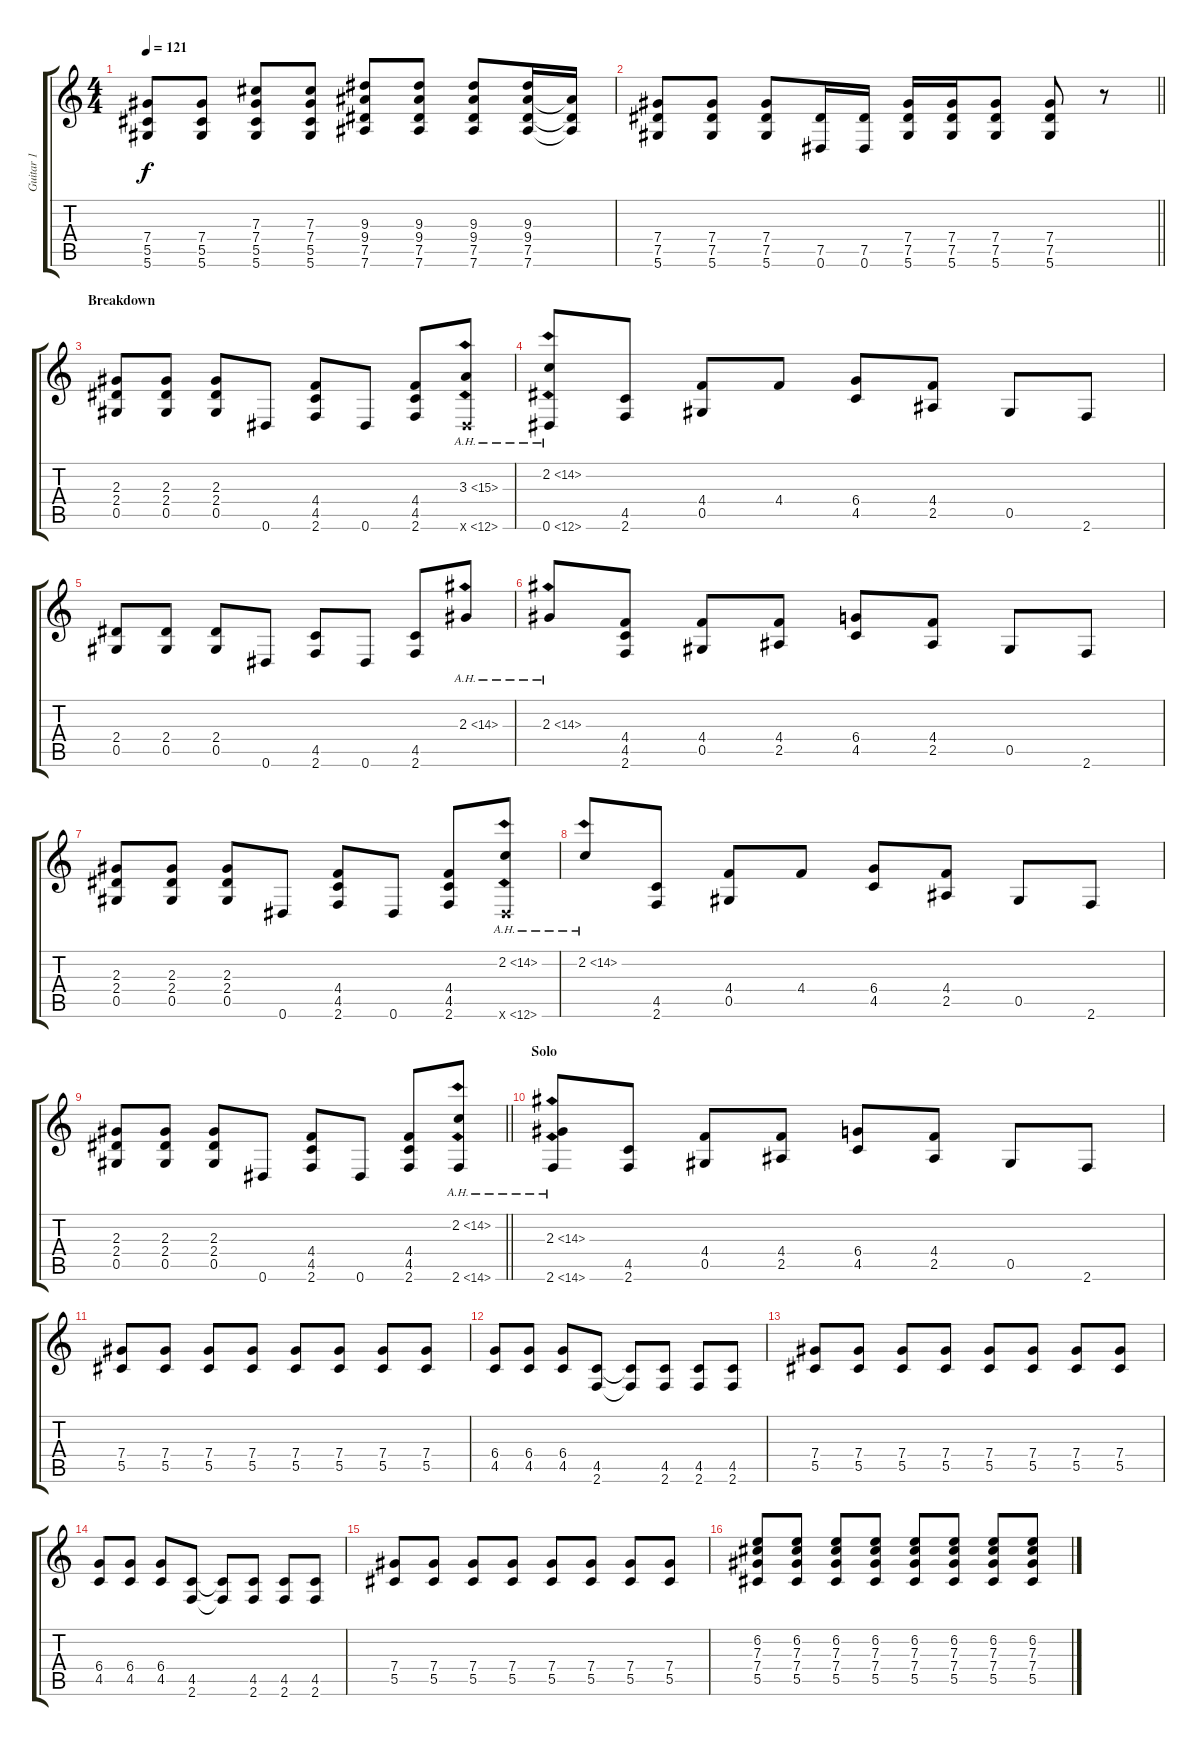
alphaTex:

\track ("Guitar 1" "Guitar 1") {instrument distortionguitar}
\staff {score tabs}
\tuning (Eb4 Bb3 Gb3 Db3 Ab2 Eb2) {hide}
\ts (4 4)
\tempo 121
\clef g2
\ks c
(7.4 5.5 5.6).8{dy f} (7.4 5.5 5.6).8 (7.3 7.4 5.5 5.6).8 (7.3 7.4 5.5 5.6).8 (9.3 9.4 7.5 7.6).8 (9.3 9.4 7.5 7.6).8 (9.3 9.4 7.5 7.6).8 (9.3 9.4 7.5 7.6).16 (9.4{t} 7.5{t} 7.6{t}).16 |
\barLineRight lightlight
(7.4 7.5 5.6).8 (7.4 7.5 5.6).8 (7.4 7.5 5.6).8 (7.5 0.6).16 (7.5 0.6).16 (7.4 7.5 5.6).16 (7.4 7.5 5.6).16 (7.4 7.5 5.6).8 (7.4 7.5 5.6).8 r.8 |
\section ("" "Breakdown")
(2.3 2.4 0.5).8 (2.3 2.4 0.5).8 (2.3 2.4 0.5).8 0.6.8 (4.4 4.5 2.6).8 0.6.8 (4.4 4.5 2.6).8 (3.3{ah 12} 0.6{ah 12 x}).8 |
(2.2{ah 12} 0.6{ah 12}).8 (4.5 2.6).8 (4.4 0.5).8 4.4.8 (6.4 4.5).8 (4.4 2.5).8 0.5.8 2.6.8 |
(2.4 0.5).8 (2.4 0.5).8 (2.4 0.5).8 0.6.8 (4.5 2.6).8 0.6.8 (4.5 2.6).8 2.3{ah 12}.8 |
2.3{ah 12}.8 (4.4 4.5 2.6).8 (4.4 0.5).8 (4.4 2.5).8 (6.4 4.5).8 (4.4 2.5).8 0.5.8 2.6.8 |
(2.3 2.4 0.5).8 (2.3 2.4 0.5).8 (2.3 2.4 0.5).8 0.6.8 (4.4 4.5 2.6).8 0.6.8 (4.4 4.5 2.6).8 (2.2{ah 12} 0.6{ah 12 x}).8 |
2.2{ah 12}.8 (4.5 2.6).8 (4.4 0.5).8 4.4.8 (6.4 4.5).8 (4.4 2.5).8 0.5.8 2.6.8 |
\barLineRight lightlight
(2.3 2.4 0.5).8 (2.3 2.4 0.5).8 (2.3 2.4 0.5).8 0.6.8 (4.4 4.5 2.6).8 0.6.8 (4.4 4.5 2.6).8 (2.2{ah 12} 2.6{ah 12}).8 |
\section ("" "Solo")
(2.3{ah 12} 2.6{ah 12}).8 (4.5 2.6).8 (4.4 0.5).8 (4.4 2.5).8 (6.4 4.5).8 (4.4 2.5).8 0.5.8 2.6.8 |
(7.4 5.5).8 (7.4 5.5).8 (7.4 5.5).8 (7.4 5.5).8 (7.4 5.5).8 (7.4 5.5).8 (7.4 5.5).8 (7.4 5.5).8 |
(6.4 4.5).8 (6.4 4.5).8 (6.4 4.5).8 (4.5 2.6).8 (4.5{t} 2.6{t}).8 (4.5 2.6).8 (4.5 2.6).8 (4.5 2.6).8 |
(7.4 5.5).8 (7.4 5.5).8 (7.4 5.5).8 (7.4 5.5).8 (7.4 5.5).8 (7.4 5.5).8 (7.4 5.5).8 (7.4 5.5).8 |
(6.4 4.5).8 (6.4 4.5).8 (6.4 4.5).8 (4.5 2.6).8 (4.5{t} 2.6{t}).8 (4.5 2.6).8 (4.5 2.6).8 (4.5 2.6).8 |
(7.4 5.5).8 (7.4 5.5).8 (7.4 5.5).8 (7.4 5.5).8 (7.4 5.5).8 (7.4 5.5).8 (7.4 5.5).8 (7.4 5.5).8 |
(6.2 7.3 7.4 5.5).8 (6.2 7.3 7.4 5.5).8 (6.2 7.3 7.4 5.5).8 (6.2 7.3 7.4 5.5).8 (6.2 7.3 7.4 5.5).8 (6.2 7.3 7.4 5.5).8 (6.2 7.3 7.4 5.5).8 (6.2 7.3 7.4 5.5).8
